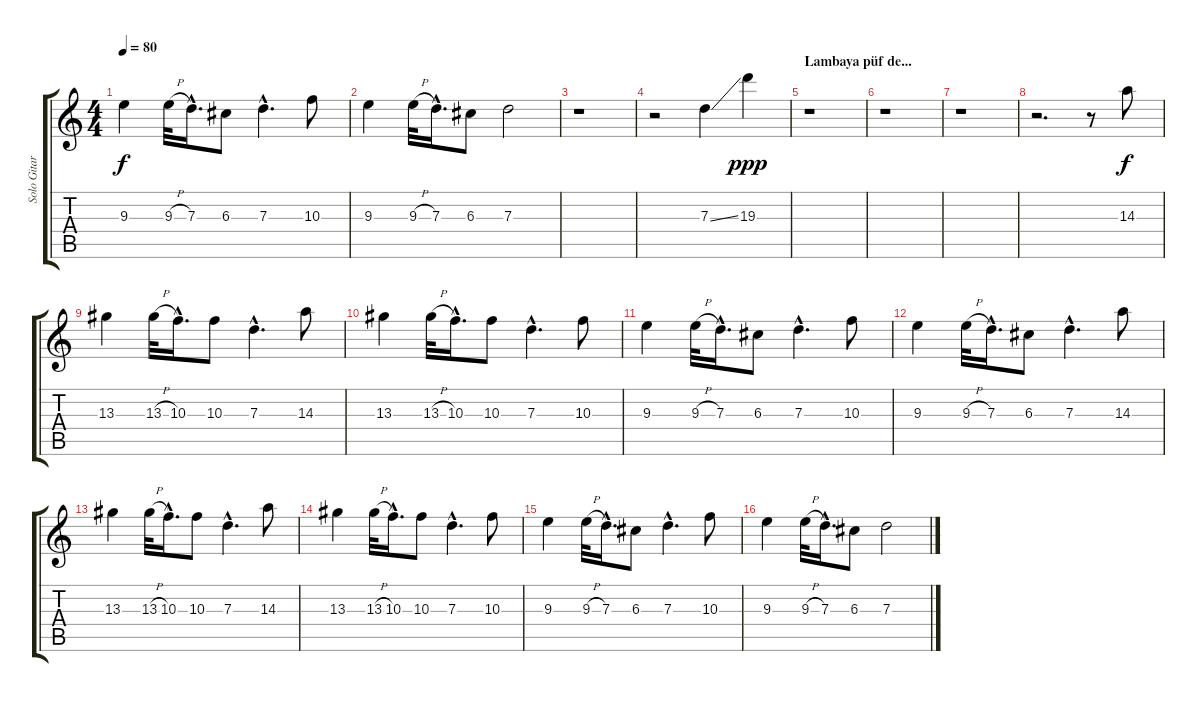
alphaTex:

\track ("Solo Gitar" "Solo Gitar") {instrument overdrivenguitar}
\staff {score tabs}
\tuning (E4 B3 G3 D3 A3 E2) {hide}
\ts (4 4)
\tempo 80
\clef g2
\ks c
9.3.4{dy f} 9.3{h}.32 7.3{hac}.16{d} 6.3.8 7.3{hac}.4{d} 10.3.8 |
9.3.4 9.3{h}.32 7.3{hac}.16{d} 6.3.8 7.3.2 |
r.1 |
r.2 7.3{ss}.4 19.3.4{dy ppp} |
\section ("" "Lambaya püf de...")
r.1 |
r.1 |
r.1 |
r.2{d} r.8 14.3.8{dy f} |
13.3.4 13.3{h}.32 10.3{hac}.16{d} 10.3.8 7.3{hac}.4{d} 14.3.8 |
13.3.4 13.3{h}.32 10.3{hac}.16{d} 10.3.8 7.3{hac}.4{d} 10.3.8 |
9.3.4 9.3{h}.32 7.3{hac}.16{d} 6.3.8 7.3{hac}.4{d} 10.3.8 |
9.3.4 9.3{h}.32 7.3{hac}.16{d} 6.3.8 7.3{hac}.4{d} 14.3.8 |
13.3.4 13.3{h}.32 10.3{hac}.16{d} 10.3.8 7.3{hac}.4{d} 14.3.8 |
13.3.4 13.3{h}.32 10.3{hac}.16{d} 10.3.8 7.3{hac}.4{d} 10.3.8 |
9.3.4 9.3{h}.32 7.3{hac}.16{d} 6.3.8 7.3{hac}.4{d} 10.3.8 |
9.3.4 9.3{h}.32 7.3{hac}.16{d} 6.3.8 7.3.2
